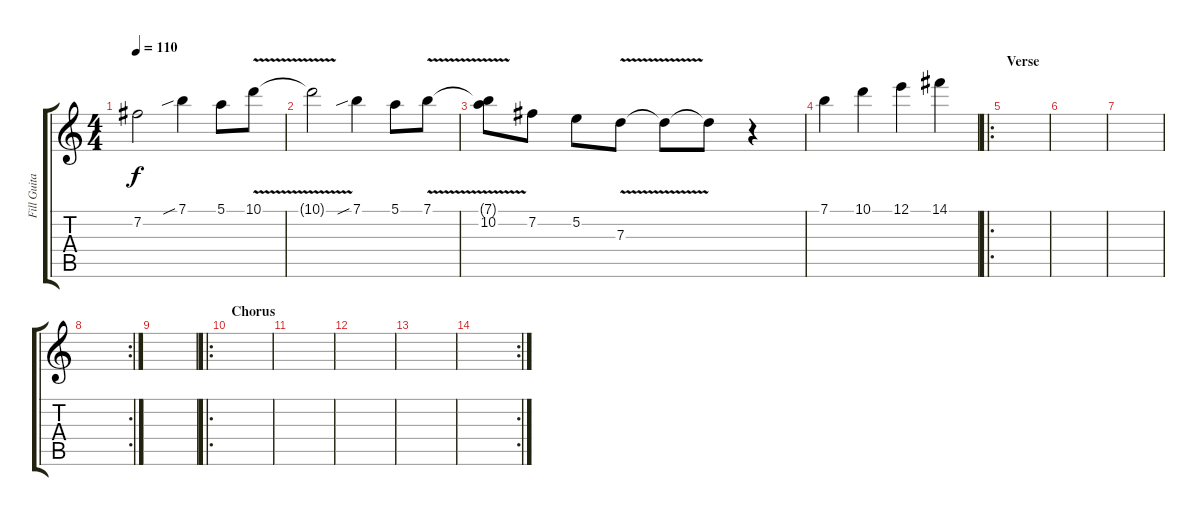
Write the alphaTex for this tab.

\track ("Fill Guitar" "Fill Guita") {instrument electricguitarmuted}
\staff {score tabs}
\tuning (E4 B3 G3 D3 A2 E2) {hide}
\ts (4 4)
\tempo 110
\clef g2
\ks c
7.2{t}.2{dy f} 7.1{sib}.4 5.1.8 10.1{v}.8 |
10.1{t}.2 7.1{sib}.4 5.1.8 7.1{v}.8 |
(7.1{t} 10.2).8 7.2.8 5.2.8 7.3{v}.8 7.3{t}.8 7.3{t}.8 r.4 |
7.1.4 10.1.4 12.1.4 14.1.4 |
\ro
\section ("" "Verse")
|
|
|
\rc 2
|
|
\ro
\section ("" "Chorus")
|
|
|
|
\rc 2
